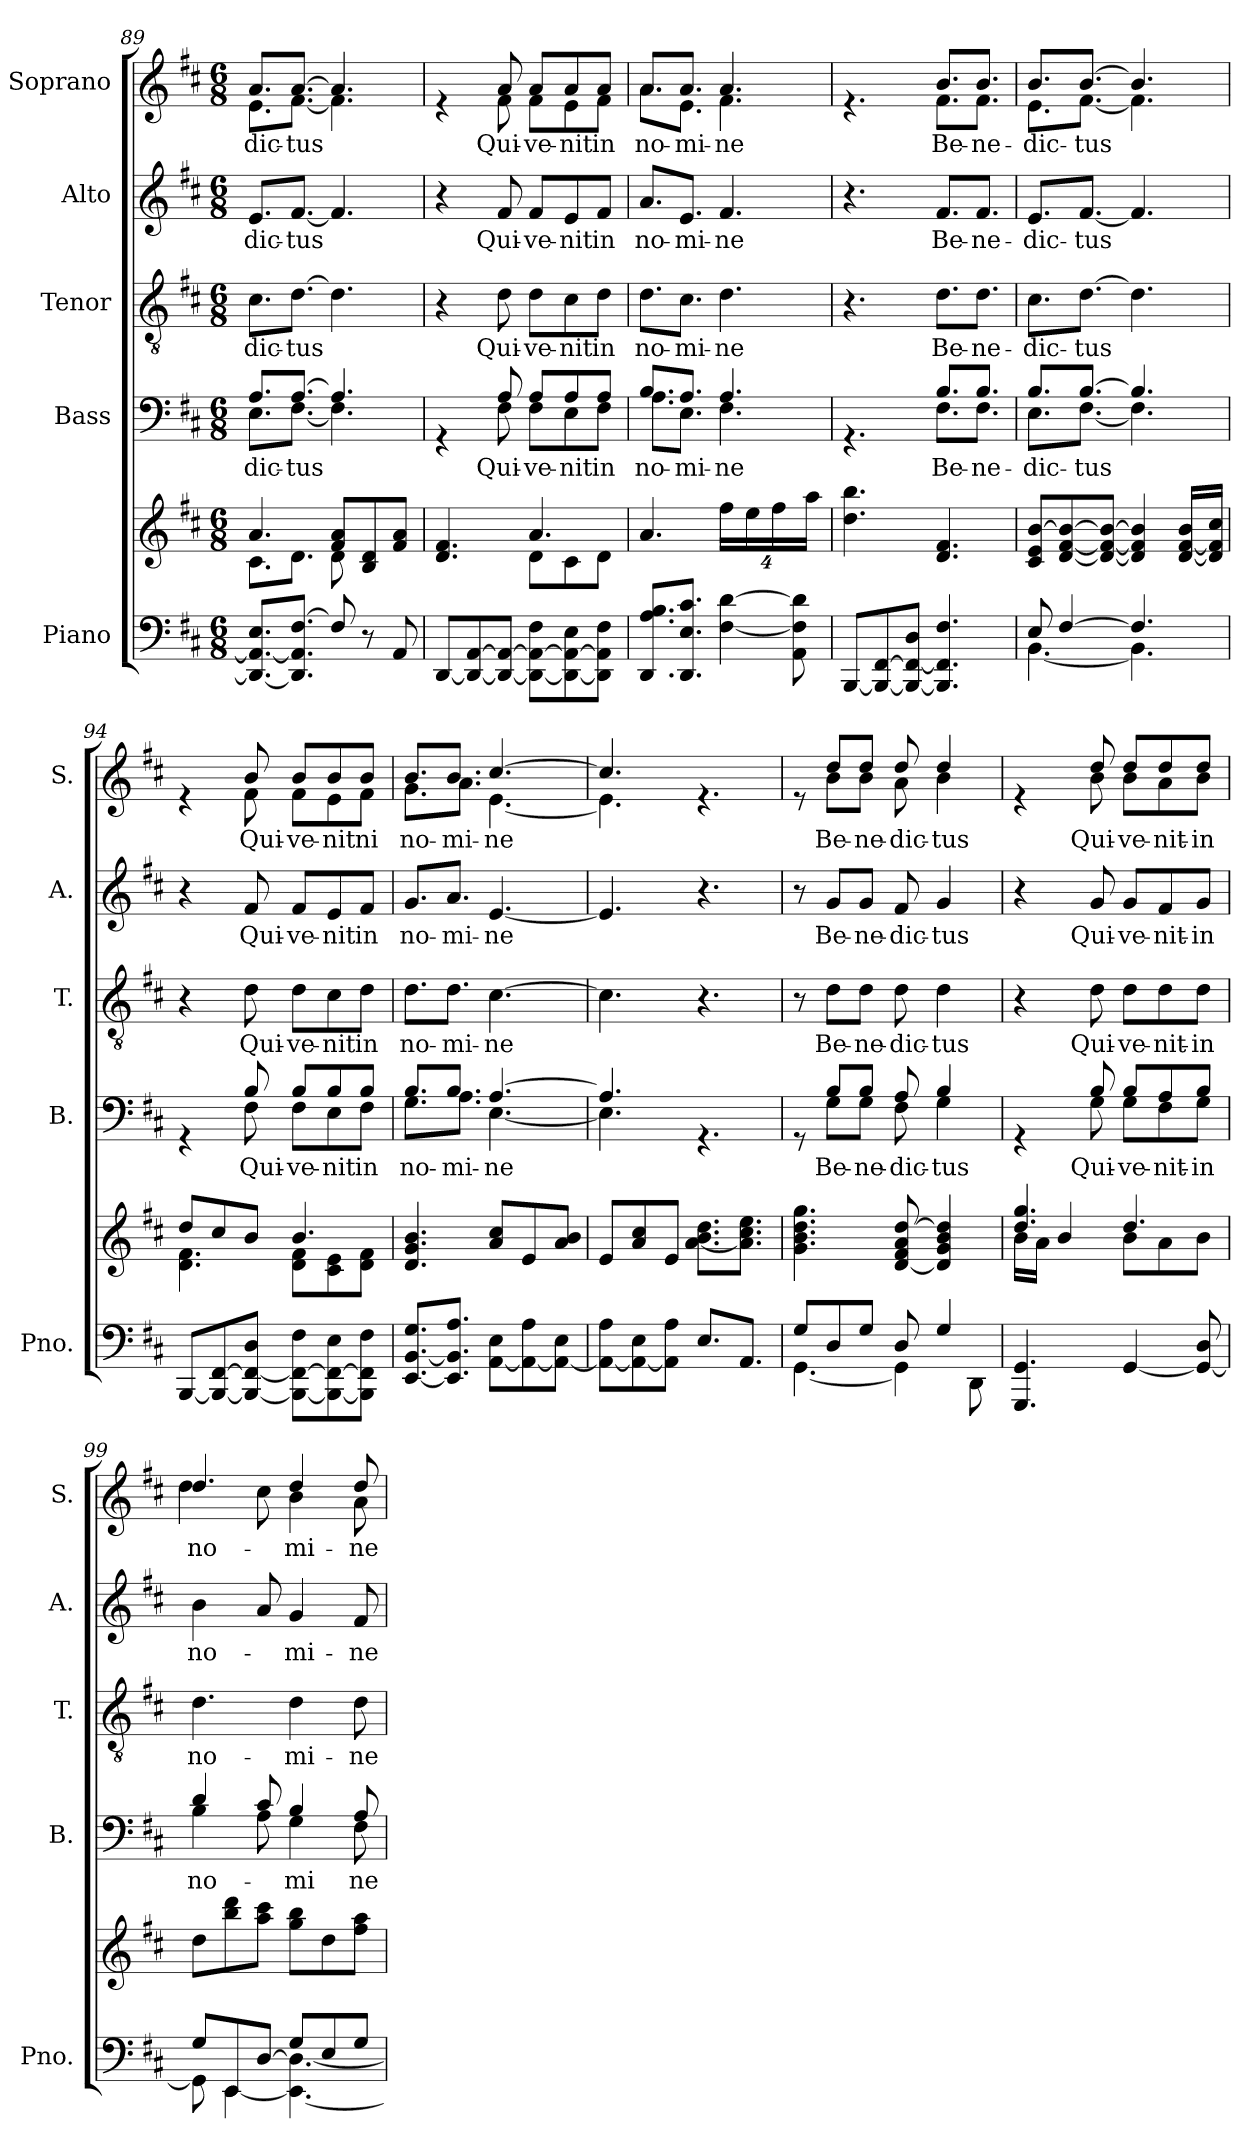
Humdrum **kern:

**kern	**kern	**kern	**text	**kern	**text	**kern	**text	**kern	**text
*part5	*part5	*part4	*part4	*part3	*part3	*part2	*part2	*part1	*part1
*staff6	*staff5	*staff4	*staff4	*staff3	*staff3	*staff2	*staff2	*staff1	*staff1
*I"Piano	*	*I"Bass	*	*I"Tenor	*	*I"Alto	*	*I"Soprano	*
*I'Pno.	*	*I'B.	*	*I'T.	*	*I'A.	*	*I'S.	*
*clefF4	*clefG2	*clefF4	*	*clefGv2	*	*clefG2	*	*clefG2	*
*k[f#c#]	*k[f#c#]	*k[f#c#]	*	*k[f#c#]	*	*k[f#c#]	*	*k[f#c#]	*
*M6/8	*M6/8	*M6/8	*	*M6/8	*	*M6/8	*	*M6/8	*
=89	=89	=89	=89	=89	=89	=89	=89	=89	=89
*	*^	*	*	*	*	*	*	*	*
!	!	!	!	!LO:LY:b	!	!LO:LY:b	!	!LO:LY:b	!	!LO:LY:b
*	*	*	*^	*	*	*	*	*	*^	*
8.DD/_ 8.AA/_ 8.E/L	4.a/	8.c#\L	8.A/L	8.E\L	-dic-	8.c#\L	-dic-	8.e/L	-dic-	8.a/L	8.e\L	-dic-
!	!	!	!	!	!LO:LY:b	!	!LO:LY:b	!	!LO:LY:b	!	!	!LO:LY:b
8.DD/] 8.AA/] [8.F#/J	.	8.d\J	[8.A/J	[8.F#\J	-tus	[8.d\J	-tus	[8.f#/J	-tus	[8.a/J	[8.f#\J	-tus
8F#/]	8f#/ 8a/L	8d\	4.A/]	4.F#\]	.	4.d\]	.	4.f#/]	.	4.a/]	4.f#\]	.
8r	8B/ 8d/	4ryy	.	.	.	.	.	.	.	.	.	.
8AA/	8f#/ 8a/J	.	.	.	.	.	.	.	.	.	.	.
=90	=90	=90	=90	=90	=90	=90	=90	=90	=90	=90	=90	=90
[8DD/L	4.d/ 4.f#/	4.ryy	4rGG	4ryy	.	4r	.	4r	.	4re	4ryy	.
8DD/_ [8AA/	.	.	.	.	.	.	.	.	.	.	.	.
!	!	!	!	!	!LO:LY:b	!	!LO:LY:b	!	!LO:LY:b	!	!	!LO:LY:b
8DD/_ 8AA/_J	.	.	8A/	8F#\	Qui-	8d\	Qui-	8f#/	Qui-	8a/	8f#\	Qui-
!	!	!	!	!	!LO:LY:b	!	!LO:LY:b	!	!LO:LY:b	!	!	!LO:LY:b
8DD\_ 8AA\_ 8F#\L	4.a/	8d\L	8A/L	8F#\L	-ve-	8d\L	-ve-	8f#/L	-ve-	8a/L	8f#\L	-ve-
!	!	!	!	!	!LO:LY:b	!	!LO:LY:b	!	!LO:LY:b	!	!	!LO:LY:b
8DD\_ 8AA\_ 8E\	.	8c#\	8A/	8E\	-nit	8c#\	-nit	8e/	-nit	8a/	8e\	-nit
!	!	!	!	!	!LO:LY:b	!	!LO:LY:b	!	!LO:LY:b	!	!	!LO:LY:b
8DD\] 8AA\] 8F#\J	.	8d\J	8A/J	8F#\J	in	8d\J	in	8f#/J	in	8a/J	8f#\J	in
=91	=91	=91	=91	=91	=91	=91	=91	=91	=91	=91	=91	=91
!	!	!	!	!	!LO:LY:b	!	!LO:LY:b	!	!LO:LY:b	!	!	!LO:LY:b
*	*v	*v	*	*	*	*	*	*	*	*	*	*
8.DD/ 8.A/ 8.B/L	4.a/	8.B/L	8.A\L	no-	8.d\L	no-	8.a/L	no-	8.a/L	8.a\L	no-
!	!	!	!	!LO:LY:b	!	!LO:LY:b	!	!LO:LY:b	!	!	!LO:LY:b
8.DD/ 8.E/ 8.c#/J	.	8.A/J	8.E\J	-mi-	8.c#\J	-mi-	8.e/J	-mi-	8.a/J	8.e\J	-mi-
*	*Xbrackettup	*	*	*	*	*	*	*	*	*	*
!	!	!	!	!LO:LY:b	!	!LO:LY:b	!	!LO:LY:b	!	!	!LO:LY:b
[4F#\ [4d\	32%3ff#\L	4.A/	4.F#\	-ne	4.d\	-ne	4.f#/	-ne	4.a/	4.f#\	-ne
.	32%3ee\	.	.	.	.	.	.	.	.	.	.
.	32%3ff#\	.	.	.	.	.	.	.	.	.	.
8AA\ 8F#\] 8d\]	.	.	.	.	.	.	.	.	.	.	.
.	32%3aa\J	.	.	.	.	.	.	.	.	.	.
=92	=92	=92	=92	=92	=92	=92	=92	=92	=92	=92	=92
[8BBB/L	4.dd\ 4.bb\	4.rGG	4.ryy	.	4.r	.	4.r	.	4.re	4.ryy	.
8BBB/_ [8FF#/	.	.	.	.	.	.	.	.	.	.	.
8BBB/_ 8FF#/_ 8D/J	.	.	.	.	.	.	.	.	.	.	.
!	!	!	!	!LO:LY:b	!	!LO:LY:b	!	!LO:LY:b	!	!	!LO:LY:b
4.BBB/] 4.FF#/] 4.F#/	4.d/ 4.f#/	8.B/L	8.F#\L	Be-	8.d\L	Be-	8.f#/L	Be-	8.b/L	8.f#\L	Be-
!	!	!	!	!LO:LY:b	!	!LO:LY:b	!	!LO:LY:b	!	!	!LO:LY:b
.	.	8.B/J	8.F#\J	-ne-	8.d\J	-ne-	8.f#/J	-ne-	8.b/J	8.f#\J	-ne-
!!LO:PB:g=z	!!
=93	=93	=93	=93	=93	=93	=93	=93	=93	=93	=93	=93
*^	*	*	*	*	*	*	*	*	*	*	*
!	!	!	!	!	!LO:LY:b	!	!LO:LY:b	!	!LO:LY:b	!	!	!LO:LY:b
8E/	[4.BB\	8c#/ 8e/ [8b/L	8.B/L	8.E\L	-dic-	8.c#\L	-dic-	8.e/L	-dic-	8.b/L	8.e\L	-dic-
[4F#/	.	[8d/ [8f#/ 8b/_	.	.	.	.	.	.	.	.	.	.
!	!	!	!	!	!LO:LY:b	!	!LO:LY:b	!	!LO:LY:b	!	!	!LO:LY:b
.	.	.	[8.B/J	[8.F#\J	-tus	[8.d\J	-tus	[8.f#/J	-tus	[8.b/J	[8.f#\J	-tus
.	.	8d/_ 8f#/_ 8b/_J	.	.	.	.	.	.	.	.	.	.
4.F#/]	4.BB\]	4d/] 4f#/] 4b/]	4.B/]	4.F#\]	.	4.d\]	.	4.f#/]	.	4.b/]	4.f#\]	.
.	.	[16d/ [16f#/ 16b/LL	.	.	.	.	.	.	.	.	.	.
.	.	16d/] 16f#/] 16cc#/JJ	.	.	.	.	.	.	.	.	.	.
*v	*v	*	*	*	*	*	*	*	*	*	*	*
=94	=94	=94	=94	=94	=94	=94	=94	=94	=94	=94	=94
*	*^	*	*	*	*	*	*	*	*	*	*
[8BBB/L	8dd/L	4.d\ 4.f#\	4rGG	4ryy	.	4r	.	4r	.	4re	4ryy	.
8BBB/_ [8FF#/	8cc#/	.	.	.	.	.	.	.	.	.	.	.
!	!	!	!	!	!LO:LY:b	!	!LO:LY:b	!	!LO:LY:b	!	!	!LO:LY:b
8BBB/_ 8FF#/_ 8D/J	8b/J	.	8B/	8F#\	Qui-	8d\	Qui-	8f#/	Qui-	8b/	8f#\	Qui-
!	!	!	!	!	!LO:LY:b	!	!LO:LY:b	!	!LO:LY:b	!	!	!LO:LY:b
8BBB\_ 8FF#\_ 8F#\L	4.b/	8d\ 8f#\L	8B/L	8F#\L	-ve-	8d\L	-ve-	8f#/L	-ve-	8b/L	8f#\L	-ve-
!	!	!	!	!	!LO:LY:b	!	!LO:LY:b	!	!LO:LY:b	!	!	!LO:LY:b
8BBB\_ 8FF#\_ 8E\	.	8c#\ 8e\	8B/	8E\	-nit	8c#\	-nit	8e/	-nit	8b/	8e\	-nit
!	!	!	!	!	!LO:LY:b	!	!LO:LY:b	!	!LO:LY:b	!	!	!LO:LY:b
8BBB\] 8FF#\] 8F#\J	.	8d\ 8f#\J	8B/J	8F#\J	in	8d\J	in	8f#/J	in	8b/J	8f#\J	ni
=95	=95	=95	=95	=95	=95	=95	=95	=95	=95	=95	=95	=95
!	!	!	!	!	!LO:LY:b	!	!LO:LY:b	!	!LO:LY:b	!	!	!LO:LY:b
*	*v	*v	*	*	*	*	*	*	*	*	*	*
[8.EE/ [8.BB/ 8.G/L	4.d/ 4.g/ 4.b/	8.B/L	8.G\L	no-	8.d\L	no-	8.g/L	no-	8.b/L	8.g\L	no-
!	!	!	!	!LO:LY:b	!	!LO:LY:b	!	!LO:LY:b	!	!	!LO:LY:b
8.EE/] 8.BB/] 8.A/J	.	8.B/J	8.A\J	-mi-	8.d\J	-mi-	8.a/J	-mi-	8.b/J	8.a\J	-mi-
!	!	!	!	!LO:LY:b	!	!LO:LY:b	!	!LO:LY:b	!	!	!LO:LY:b
[8AA\ 8E\L	8a/ 8cc#/L	[4.A/	[4.E\	-ne	[4.c#\	-ne	[4.e/	-ne	[4.cc#/	[4.e\	-ne
8AA\_ 8A\	8e/	.	.	.	.	.	.	.	.	.	.
8AA\_ 8E\J	8a/ 8b/J	.	.	.	.	.	.	.	.	.	.
=96	=96	=96	=96	=96	=96	=96	=96	=96	=96	=96	=96
8AA\_ 8A\L	8e/L	4.A/]	4.E\]	.	4.c#\]	.	4.e/]	.	4.cc#/]	4.e\]	.
8AA\_ 8E\	8a/ 8cc#/	.	.	.	.	.	.	.	.	.	.
8AA\] 8A\J	8e/J	.	.	.	.	.	.	.	.	.	.
8.E/L	[8.a\ 8.b\ 8.dd\L	4.rGG	4.ryy	.	4.r	.	4.r	.	4.re	4.ryy	.
8.AA/J	8.a\] 8.cc#\ 8.ee\J	.	.	.	.	.	.	.	.	.	.
!!LO:LB:g=z	!!
=97	=97	=97	=97	=97	=97	=97	=97	=97	=97	=97	=97
*^	*	*	*	*	*	*	*	*	*	*	*
8G/L	[4.GG\	4.g\ 4.b\ 4.dd\ 4.gg\	8rGG	8ryy	.	8r	.	8r	.	8re	8ryy	.
!	!	!	!	!	!LO:LY:b	!	!LO:LY:b	!	!LO:LY:b	!	!	!LO:LY:b
8D/	.	.	8B/L	8G\L	Be-	8d\L	Be-	8g/L	Be-	8dd/L	8b\L	Be-
!	!	!	!	!	!LO:LY:b	!	!LO:LY:b	!	!LO:LY:b	!	!	!LO:LY:b
8G/J	.	.	8B/J	8G\J	-ne-	8d\J	-ne-	8g/J	-ne-	8dd/J	8b\J	-ne-
!	!	!	!	!	!LO:LY:b	!	!LO:LY:b	!	!LO:LY:b	!	!	!LO:LY:b
8D/	4GG\]	[8d/ 8f#/ 8a/ [8dd/	8A/	8F#\	-dic-	8d\	-dic-	8f#/	-dic-	8dd/	8a\	-dic-
!	!	!	!	!	!LO:LY:b	!	!LO:LY:b	!	!LO:LY:b	!	!	!LO:LY:b
4G/	.	4d/] 4g/ 4b/ 4dd/]	4B/	4G\	-tus	4d\	-tus	4g/	-tus	4dd/	4b\	-tus
.	8DD\	.	.	.	.	.	.	.	.	.	.	.
*v	*v	*	*	*	*	*	*	*	*	*	*	*
=98	=98	=98	=98	=98	=98	=98	=98	=98	=98	=98	=98
*	*^	*	*	*	*	*	*	*	*	*	*
4.GGG/ 4.GG/	16b\LL	4.dd/ 4.gg/	4rGG	4ryy	.	4r	.	4r	.	4re	4ryy	.
.	16a\JJ	.	.	.	.	.	.	.	.	.	.	.
.	4b/	.	.	.	.	.	.	.	.	.	.	.
!	!	!	!	!	!LO:LY:b	!	!LO:LY:b	!	!LO:LY:b	!	!	!LO:LY:b
.	.	.	8B/	8G\	Qui-	8d\	Qui-	8g/	Qui-	8dd/	8b\	Qui-
!	!	!	!	!	!LO:LY:b	!	!LO:LY:b	!	!LO:LY:b	!	!	!LO:LY:b
[4GG/	8b\L	4.dd/	8B/L	8G\L	-ve-	8d\L	-ve-	8g/L	-ve-	8dd/L	8b\L	-ve-
!	!	!	!	!	!LO:LY:b	!	!LO:LY:b	!	!LO:LY:b	!	!	!LO:LY:b
.	8a\	.	8A/	8F#\	-nit-	8d\	-nit-	8f#/	-nit-	8dd/	8a\	-nit-
!	!	!	!	!	!LO:LY:b	!	!LO:LY:b	!	!LO:LY:b	!	!	!LO:LY:b
8GG/_ 8D/	8b\J	.	8B/J	8G\J	-in	8d\J	-in	8g/J	-in	8dd/J	8b\J	-in
*	*v	*v	*	*	*	*	*	*	*	*	*	*
=99	=99	=99	=99	=99	=99	=99	=99	=99	=99	=99	=99
*^	*	*	*	*	*	*	*	*	*	*	*
!	!	!	!	!	!LO:LY:b	!	!LO:LY:b	!	!LO:LY:b	!	!	!LO:LY:b
8G/L	8GG\]	8dd\L	4d/	4B\	no-	4.d\	no-	4b\	no-	4.dd/	4dd\	no-
8EE/	[4EE\	8bb\ 8ddd\	.	.	.	.	.	.	.	.	.	.
[8D/J	.	8aa\ 8ccc#\J	8c#/	8A\	.	.	.	8a/	.	.	8cc#\	.
!	!	!	!	!	!LO:LY:b	!	!LO:LY:b	!	!LO:LY:b	!	!	!LO:LY:b
8G/L	4.EE\_ 4.D\_	8gg\ 8bb\L	4B/	4G\	-mi	4d\	-mi-	4g/	-mi-	4dd/	4b\	-mi-
8E/	.	8dd\	.	.	.	.	.	.	.	.	.	.
!	!	!	!	!	!LO:LY:b	!	!LO:LY:b	!	!LO:LY:b	!	!	!LO:LY:b
8G/J	.	8ff#\ 8aa\J	8A/	8F#\	ne	8d\	-ne	8f#/	-ne	8dd/	8a\	-ne
*v	*v	*	*v	*v	*	*	*	*	*	*v	*v	*
=	=	=	=	=	=	=	=	=	=
*-	*-	*-	*-	*-	*-	*-	*-	*-	*-
